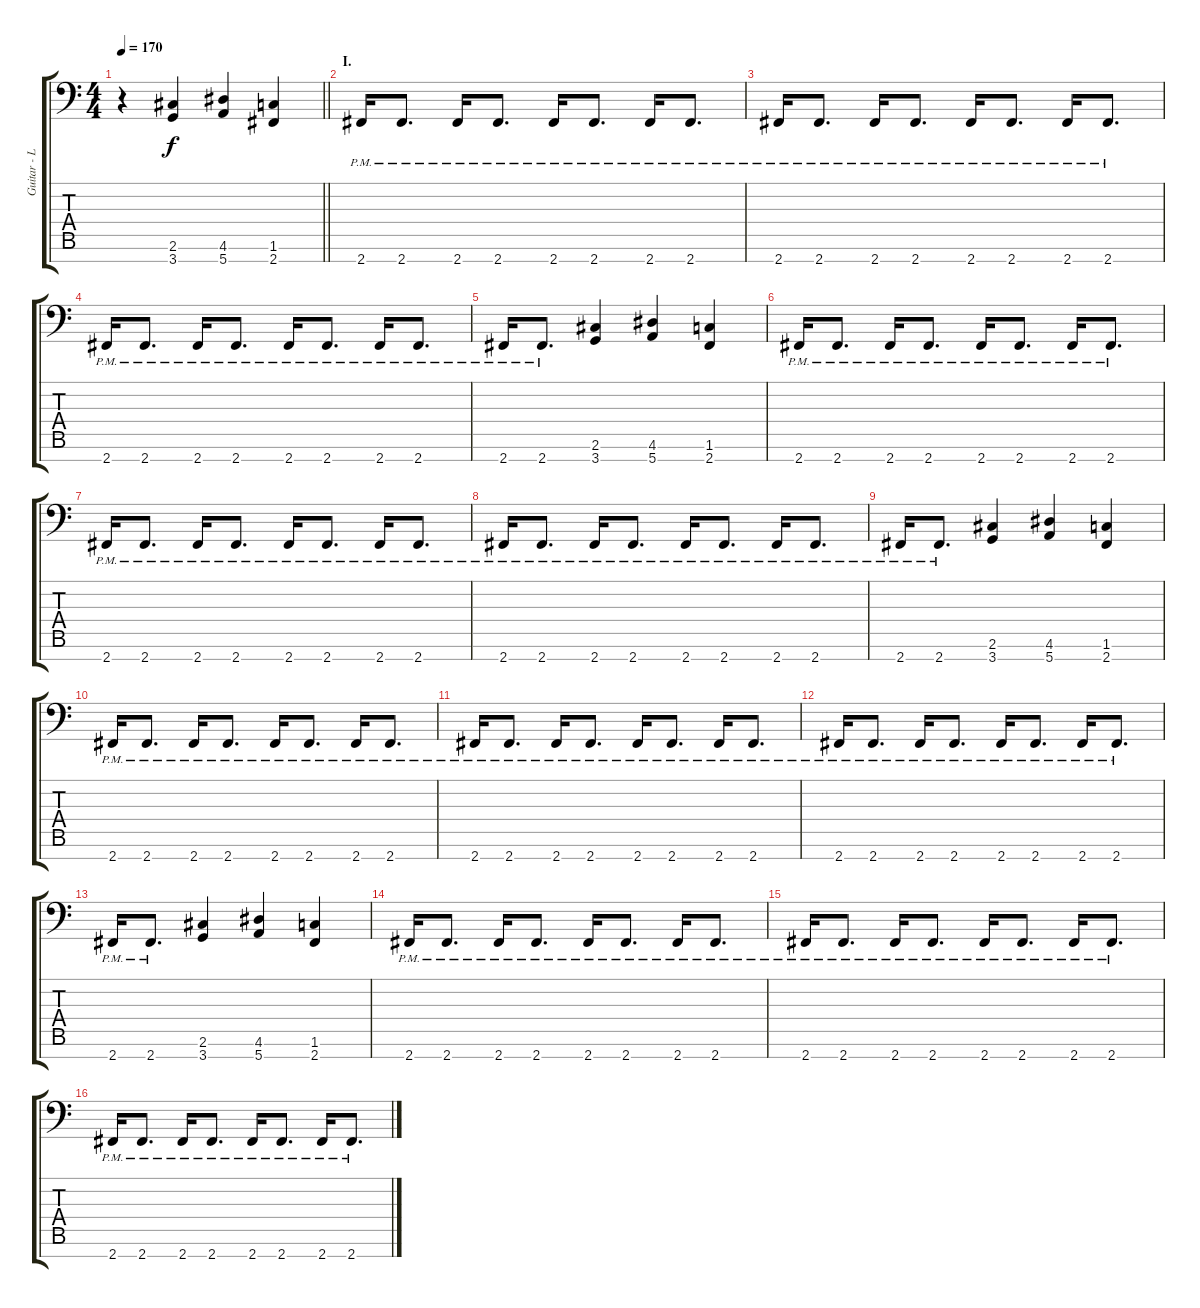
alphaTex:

\track ("Guitar - Left" "Guitar - L") {instrument distortionguitar}
\staff {score tabs}
\tuning (E4 B3 Gb3 B2 E2 B1 E1) {hide}
\ts (4 4)
\tempo 170
\clef f4
\barLineRight lightlight
\ks c
r.4{dy f} (2.6 3.7).4 (4.6 5.7).4 (1.6 2.7).4 |
\section ("" "I.")
2.7{pm}.16 2.7{pm}.8{d} 2.7{pm}.16 2.7{pm}.8{d} 2.7{pm}.16 2.7{pm}.8{d} 2.7{pm}.16 2.7{pm}.8{d} |
2.7{pm}.16 2.7{pm}.8{d} 2.7{pm}.16 2.7{pm}.8{d} 2.7{pm}.16 2.7{pm}.8{d} 2.7{pm}.16 2.7{pm}.8{d} |
2.7{pm}.16 2.7{pm}.8{d} 2.7{pm}.16 2.7{pm}.8{d} 2.7{pm}.16 2.7{pm}.8{d} 2.7{pm}.16 2.7{pm}.8{d} |
2.7{pm}.16 2.7{pm}.8{d} (2.6 3.7).4 (4.6 5.7).4 (1.6 2.7).4 |
2.7{pm}.16 2.7{pm}.8{d} 2.7{pm}.16 2.7{pm}.8{d} 2.7{pm}.16 2.7{pm}.8{d} 2.7{pm}.16 2.7{pm}.8{d} |
2.7{pm}.16 2.7{pm}.8{d} 2.7{pm}.16 2.7{pm}.8{d} 2.7{pm}.16 2.7{pm}.8{d} 2.7{pm}.16 2.7{pm}.8{d} |
2.7{pm}.16 2.7{pm}.8{d} 2.7{pm}.16 2.7{pm}.8{d} 2.7{pm}.16 2.7{pm}.8{d} 2.7{pm}.16 2.7{pm}.8{d} |
2.7{pm}.16 2.7{pm}.8{d} (2.6 3.7).4 (4.6 5.7).4 (1.6 2.7).4 |
2.7{pm}.16 2.7{pm}.8{d} 2.7{pm}.16 2.7{pm}.8{d} 2.7{pm}.16 2.7{pm}.8{d} 2.7{pm}.16 2.7{pm}.8{d} |
2.7{pm}.16 2.7{pm}.8{d} 2.7{pm}.16 2.7{pm}.8{d} 2.7{pm}.16 2.7{pm}.8{d} 2.7{pm}.16 2.7{pm}.8{d} |
2.7{pm}.16 2.7{pm}.8{d} 2.7{pm}.16 2.7{pm}.8{d} 2.7{pm}.16 2.7{pm}.8{d} 2.7{pm}.16 2.7{pm}.8{d} |
2.7{pm}.16 2.7{pm}.8{d} (2.6 3.7).4 (4.6 5.7).4 (1.6 2.7).4 |
2.7{pm}.16 2.7{pm}.8{d} 2.7{pm}.16 2.7{pm}.8{d} 2.7{pm}.16 2.7{pm}.8{d} 2.7{pm}.16 2.7{pm}.8{d} |
2.7{pm}.16 2.7{pm}.8{d} 2.7{pm}.16 2.7{pm}.8{d} 2.7{pm}.16 2.7{pm}.8{d} 2.7{pm}.16 2.7{pm}.8{d} |
2.7{pm}.16 2.7{pm}.8{d} 2.7{pm}.16 2.7{pm}.8{d} 2.7{pm}.16 2.7{pm}.8{d} 2.7{pm}.16 2.7{pm}.8{d}
